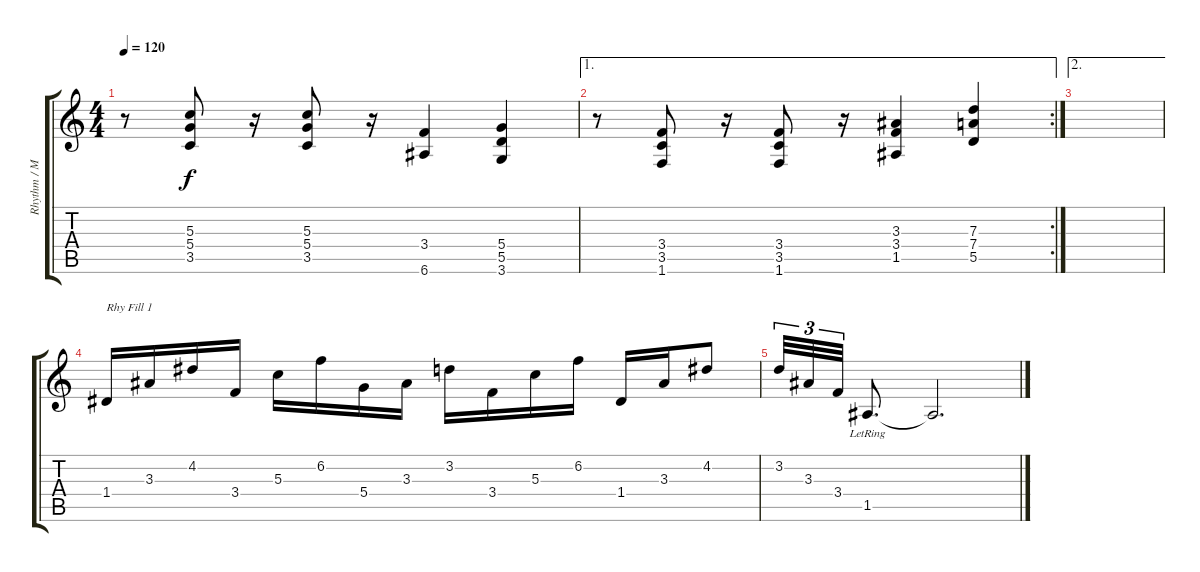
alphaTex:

\track ("Rhythm / Main Solo" "Rhythm / M") {instrument overdrivenguitar}
\staff {score tabs}
\tuning (E4 B3 G3 D3 A2 E2) {hide}
\ts (4 4)
\tempo 120
\clef g2
\ks c
r.8{dy f} (5.3 5.4 3.5).8 r.16 (5.3 5.4 3.5).8 r.16 (3.4 6.6).4 (5.4 5.5 3.6).4 |
\ae 1
\rc 2
r.8 (3.4 3.5 1.6).8 r.16 (3.4 3.5 1.6).8 r.16 (3.3 3.4 1.5).4 (7.3 7.4 5.5).4 |
\ae 2
|
1.4.16{txt "Rhy Fill 1"} 3.3.16 4.2.16 3.4.16 5.3.16 6.2.16 5.4.16 3.3.16 3.2.16 3.4.16 5.3.16 6.2.16 1.4.16 3.3.16 4.2.8 |
3.2.32{tu (3 2)} 3.3.32{tu (3 2)} 3.4.32{tu (3 2)} 1.5{lr}.8{d} 1.5{t}.2{d}
